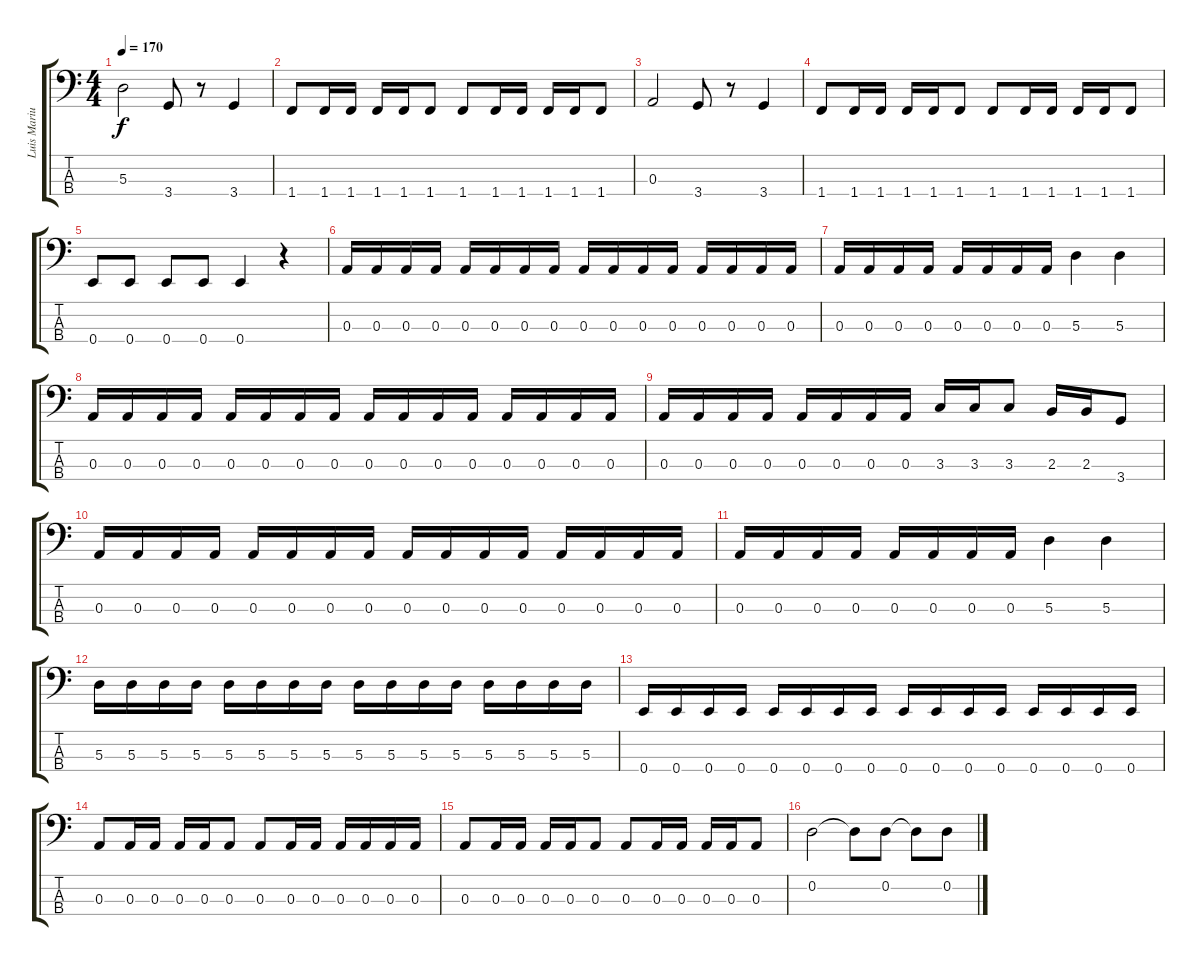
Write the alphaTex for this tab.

\track ("Luis Mariuti" "Luis Mariu") {instrument electricbassfinger}
\staff {score tabs}
\tuning (G2 D2 A1 E1) {hide}
\ts (4 4)
\tempo 170
\clef f4
\ks c
5.3.2{dy f} 3.4.8 r.8 3.4.4 |
1.4.8 1.4.16 1.4.16 1.4.16 1.4.16 1.4.8 1.4.8 1.4.16 1.4.16 1.4.16 1.4.16 1.4.8 |
0.3.2 3.4.8 r.8 3.4.4 |
1.4.8 1.4.16 1.4.16 1.4.16 1.4.16 1.4.8 1.4.8 1.4.16 1.4.16 1.4.16 1.4.16 1.4.8 |
0.4.8 0.4.8 0.4.8 0.4.8 0.4.4 r.4 |
0.3.16 0.3.16 0.3.16 0.3.16 0.3.16 0.3.16 0.3.16 0.3.16 0.3.16 0.3.16 0.3.16 0.3.16 0.3.16 0.3.16 0.3.16 0.3.16 |
0.3.16 0.3.16 0.3.16 0.3.16 0.3.16 0.3.16 0.3.16 0.3.16 5.3.4 5.3.4 |
0.3.16 0.3.16 0.3.16 0.3.16 0.3.16 0.3.16 0.3.16 0.3.16 0.3.16 0.3.16 0.3.16 0.3.16 0.3.16 0.3.16 0.3.16 0.3.16 |
0.3.16 0.3.16 0.3.16 0.3.16 0.3.16 0.3.16 0.3.16 0.3.16 3.3.16 3.3.16 3.3.8 2.3.16 2.3.16 3.4.8 |
0.3.16 0.3.16 0.3.16 0.3.16 0.3.16 0.3.16 0.3.16 0.3.16 0.3.16 0.3.16 0.3.16 0.3.16 0.3.16 0.3.16 0.3.16 0.3.16 |
0.3.16 0.3.16 0.3.16 0.3.16 0.3.16 0.3.16 0.3.16 0.3.16 5.3.4 5.3.4 |
5.3.16 5.3.16 5.3.16 5.3.16 5.3.16 5.3.16 5.3.16 5.3.16 5.3.16 5.3.16 5.3.16 5.3.16 5.3.16 5.3.16 5.3.16 5.3.16 |
0.4.16 0.4.16 0.4.16 0.4.16 0.4.16 0.4.16 0.4.16 0.4.16 0.4.16 0.4.16 0.4.16 0.4.16 0.4.16 0.4.16 0.4.16 0.4.16 |
0.3.8 0.3.16 0.3.16 0.3.16 0.3.16 0.3.8 0.3.8 0.3.16 0.3.16 0.3.16 0.3.16 0.3.16 0.3.16 |
0.3.8 0.3.16 0.3.16 0.3.16 0.3.16 0.3.8 0.3.8 0.3.16 0.3.16 0.3.16 0.3.16 0.3.8 |
0.2.2 0.2{t}.8 0.2.8 0.2{t}.8 0.2.8
